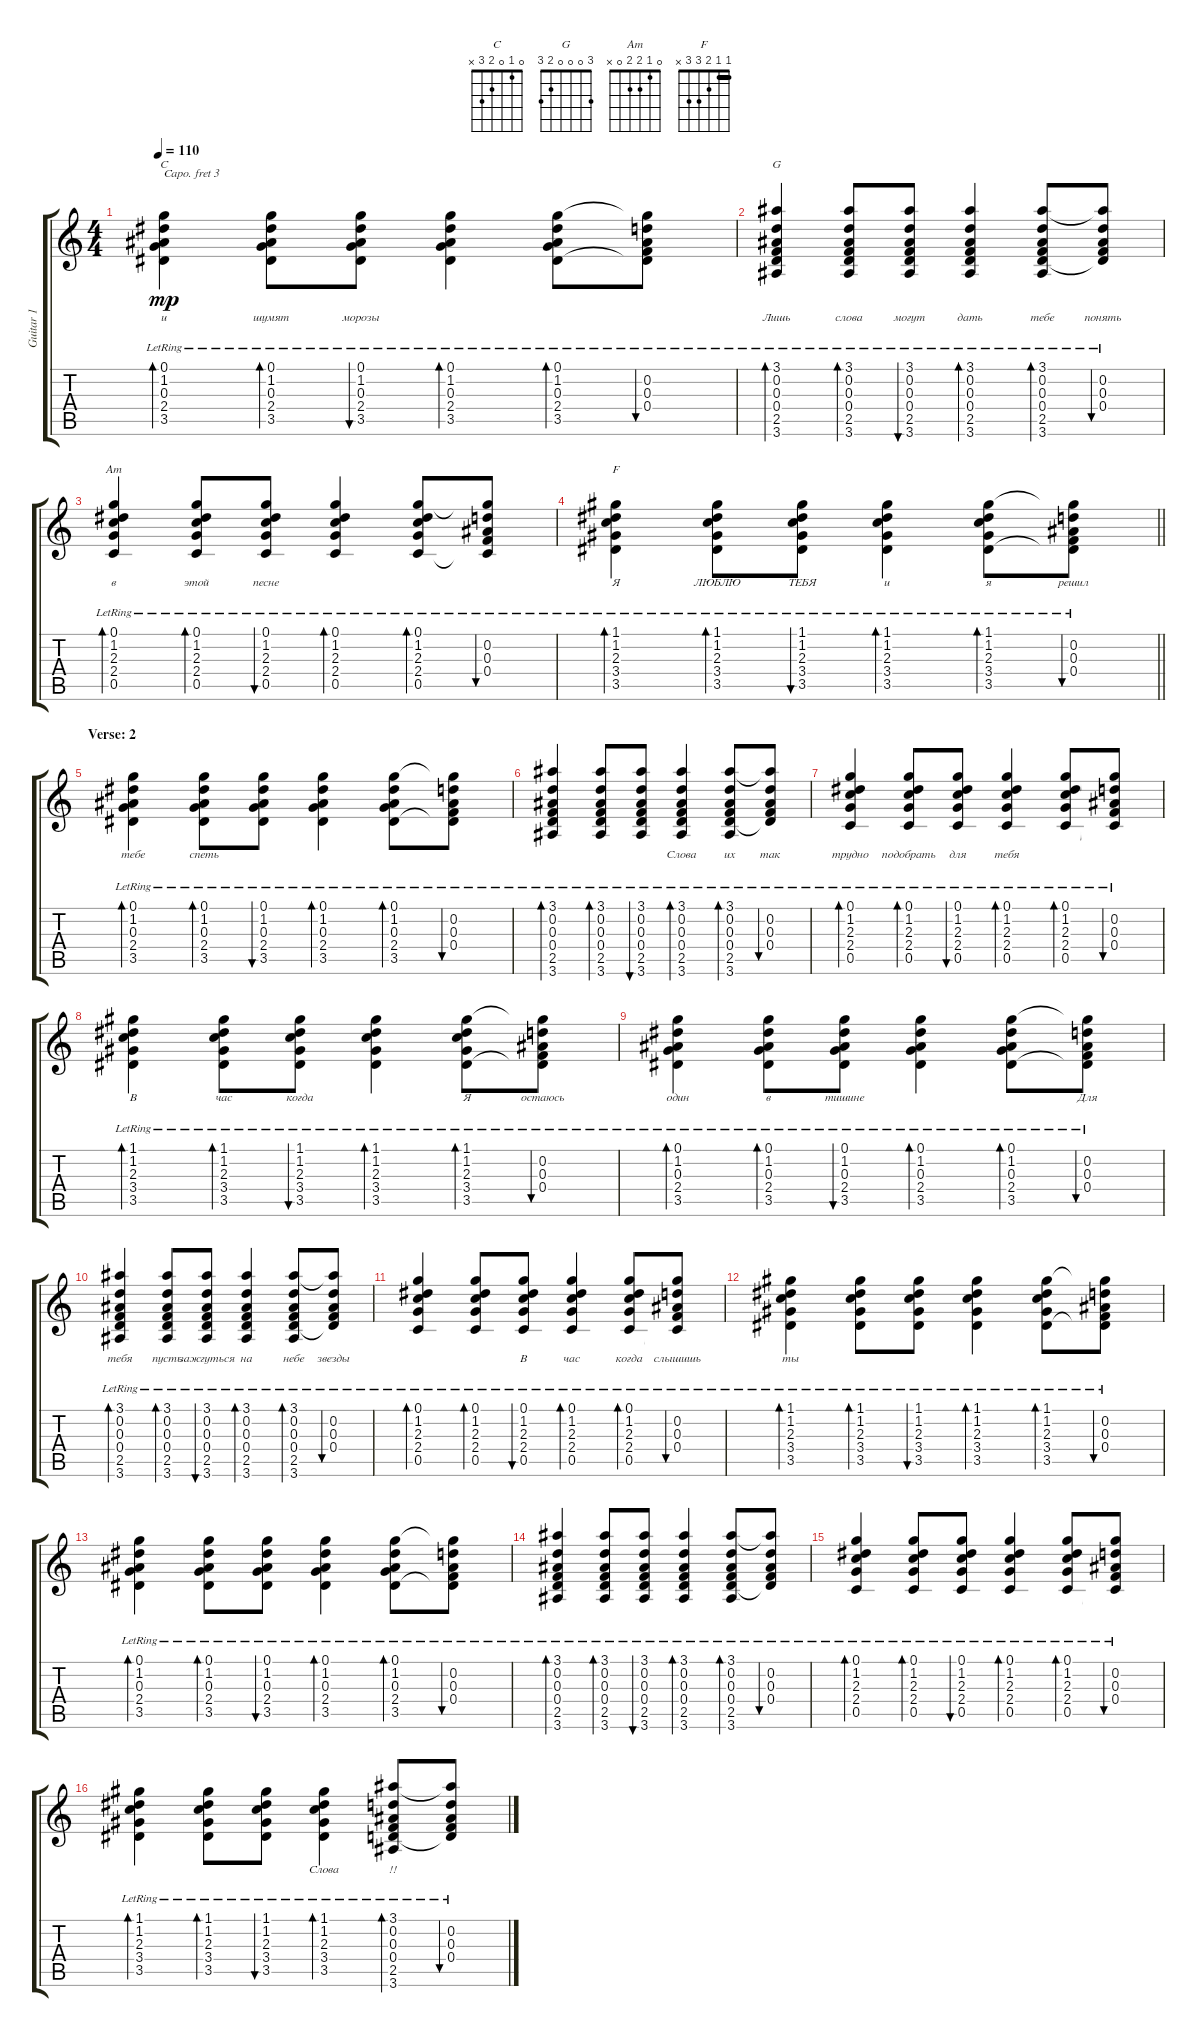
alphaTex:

\track ("Guitar 1" "Guitar 1") {instrument electricguitarjazz}
\staff {score tabs}
\capo 3
\tuning (E4 B3 G3 D3 A2 E2) {hide}
\chord ("C" 0 1 0 2 3 x)
\chord ("G" 3 0 0 0 2 3)
\chord ("Am" 0 1 2 2 0 x)
\chord ("F" 1 1 2 3 3 x) {barre 1}
\ts (4 4)
\tempo 110
\clef g2
\ks c
(0.1{lr} 1.2{lr} 0.3{lr} 2.4{lr} 3.5{lr}).4{bd 60 ch "C" lyrics (0 "и") lyrics (1 "") lyrics (2 "") lyrics (3 "") lyrics (4 "") dy mp} (0.1{lr} 1.2{lr} 0.3{lr} 2.4{lr} 3.5{lr}).8{bd 60 lyrics (0 "шумят") lyrics (1 "") lyrics (2 "") lyrics (3 "") lyrics (4 "")} (0.1{lr} 1.2{lr} 0.3{lr} 2.4{lr} 3.5{lr}).8{bu 60 lyrics (0 "морозы") lyrics (1 "") lyrics (2 "") lyrics (3 "") lyrics (4 "")} (0.1{lr} 1.2{lr} 0.3{lr} 2.4{lr} 3.5{lr}).4{bd 60 lyrics (0 "") lyrics (1 "") lyrics (2 "") lyrics (3 "") lyrics (4 "")} (0.1{lr} 1.2{lr} 0.3{lr} 2.4{lr} 3.5{lr}).8{bd 60 lyrics (0 "") lyrics (1 "") lyrics (2 "") lyrics (3 "") lyrics (4 "")} (0.1{t} 0.2{lr} 0.3{lr} 0.4{lr} 3.5{t}).8{bu 60 lyrics (0 "") lyrics (1 "") lyrics (2 "") lyrics (3 "") lyrics (4 "")} |
(3.1{lr} 0.2{lr} 0.3{lr} 0.4{lr} 2.5{lr} 3.6{lr}).4{bd 60 ch "G" lyrics (0 "Лишь") lyrics (1 "") lyrics (2 "") lyrics (3 "") lyrics (4 "")} (3.1{lr} 0.2{lr} 0.3{lr} 0.4{lr} 2.5{lr} 3.6{lr}).8{bd 60 lyrics (0 "слова") lyrics (1 "") lyrics (2 "") lyrics (3 "") lyrics (4 "")} (3.1{lr} 0.2{lr} 0.3{lr} 0.4{lr} 2.5{lr} 3.6{lr}).8{bu 60 lyrics (0 "могут") lyrics (1 "") lyrics (2 "") lyrics (3 "") lyrics (4 "")} (3.1{lr} 0.2{lr} 0.3{lr} 0.4{lr} 2.5{lr} 3.6{lr}).4{bd 60 lyrics (0 "дать") lyrics (1 "") lyrics (2 "") lyrics (3 "") lyrics (4 "")} (3.1{lr} 0.2{lr} 0.3{lr} 0.4{lr} 2.5{lr} 3.6{lr}).8{bd 60 lyrics (0 "тебе") lyrics (1 "") lyrics (2 "") lyrics (3 "") lyrics (4 "")} (3.1{t} 0.2{lr} 0.3{lr} 0.4{lr} 2.5{t}).8{bu 60 lyrics (0 "понять") lyrics (1 "") lyrics (2 "") lyrics (3 "") lyrics (4 "")} |
(0.1{lr} 1.2{lr} 2.3{lr} 2.4{lr} 0.5{lr}).4{bd 60 ch "Am" lyrics (0 "в") lyrics (1 "") lyrics (2 "") lyrics (3 "") lyrics (4 "")} (0.1{lr} 1.2{lr} 2.3{lr} 2.4{lr} 0.5{lr}).8{bd 60 lyrics (0 "этой") lyrics (1 "") lyrics (2 "") lyrics (3 "") lyrics (4 "")} (0.1{lr} 1.2{lr} 2.3{lr} 2.4{lr} 0.5{lr}).8{bu 60 lyrics (0 "песне") lyrics (1 "") lyrics (2 "") lyrics (3 "") lyrics (4 "")} (0.1{lr} 1.2{lr} 2.3{lr} 2.4{lr} 0.5{lr}).4{bd 60 lyrics (0 "") lyrics (1 "") lyrics (2 "") lyrics (3 "") lyrics (4 "")} (0.1{lr} 1.2{lr} 2.3{lr} 2.4{lr} 0.5{lr}).8{bd 60 lyrics (0 "") lyrics (1 "") lyrics (2 "") lyrics (3 "") lyrics (4 "")} (0.1{t} 0.2{lr} 0.3{lr} 0.4{lr} 0.5{t}).8{bu 60 lyrics (0 "") lyrics (1 "") lyrics (2 "") lyrics (3 "") lyrics (4 "")} |
\barLineRight lightlight
(1.1{lr} 1.2{lr} 2.3{lr} 3.4{lr} 3.5{lr}).4{bd 60 ch "F" lyrics (0 "Я") lyrics (1 "") lyrics (2 "") lyrics (3 "") lyrics (4 "")} (1.1{lr} 1.2{lr} 2.3{lr} 3.4{lr} 3.5{lr}).8{bd 60 lyrics (0 "ЛЮБЛЮ") lyrics (1 "") lyrics (2 "") lyrics (3 "") lyrics (4 "")} (1.1{lr} 1.2{lr} 2.3{lr} 3.4{lr} 3.5{lr}).8{bu 60 lyrics (0 "ТЕБЯ") lyrics (1 "") lyrics (2 "") lyrics (3 "") lyrics (4 "")} (1.1{lr} 1.2{lr} 2.3{lr} 3.4{lr} 3.5{lr}).4{bd 60 lyrics (0 "и") lyrics (1 "") lyrics (2 "") lyrics (3 "") lyrics (4 "")} (1.1{lr} 1.2{lr} 2.3{lr} 3.4{lr} 3.5{lr}).8{bd 60 lyrics (0 "я") lyrics (1 "") lyrics (2 "") lyrics (3 "") lyrics (4 "")} (1.1{t} 0.2{lr} 0.3{lr} 0.4{lr} 3.5{t}).8{bu 60 lyrics (0 "решил") lyrics (1 "") lyrics (2 "") lyrics (3 "") lyrics (4 "")} |
\section ("" "Verse: 2")
(0.1{lr} 1.2{lr} 0.3{lr} 2.4{lr} 3.5{lr}).4{bd 60 lyrics (0 "тебе") lyrics (1 "") lyrics (2 "") lyrics (3 "") lyrics (4 "")} (0.1{lr} 1.2{lr} 0.3{lr} 2.4{lr} 3.5{lr}).8{bd 60 lyrics (0 "спеть") lyrics (1 "") lyrics (2 "") lyrics (3 "") lyrics (4 "")} (0.1{lr} 1.2{lr} 0.3{lr} 2.4{lr} 3.5{lr}).8{bu 60 lyrics (0 "") lyrics (1 "") lyrics (2 "") lyrics (3 "") lyrics (4 "")} (0.1{lr} 1.2{lr} 0.3{lr} 2.4{lr} 3.5{lr}).4{bd 60 lyrics (0 "") lyrics (1 "") lyrics (2 "") lyrics (3 "") lyrics (4 "")} (0.1{lr} 1.2{lr} 0.3{lr} 2.4{lr} 3.5{lr}).8{bd 60 lyrics (0 "") lyrics (1 "") lyrics (2 "") lyrics (3 "") lyrics (4 "")} (0.1{t} 0.2{lr} 0.3{lr} 0.4{lr} 3.5{t}).8{bu 60 lyrics (0 "") lyrics (1 "") lyrics (2 "") lyrics (3 "") lyrics (4 "")} |
(3.1{lr} 0.2{lr} 0.3{lr} 0.4{lr} 2.5{lr} 3.6{lr}).4{bd 60 lyrics (0 "") lyrics (1 "") lyrics (2 "") lyrics (3 "") lyrics (4 "")} (3.1{lr} 0.2{lr} 0.3{lr} 0.4{lr} 2.5{lr} 3.6{lr}).8{bd 60 lyrics (0 "") lyrics (1 "") lyrics (2 "") lyrics (3 "") lyrics (4 "")} (3.1{lr} 0.2{lr} 0.3{lr} 0.4{lr} 2.5{lr} 3.6{lr}).8{bu 60 lyrics (0 "") lyrics (1 "") lyrics (2 "") lyrics (3 "") lyrics (4 "")} (3.1{lr} 0.2{lr} 0.3{lr} 0.4{lr} 2.5{lr} 3.6{lr}).4{bd 60 lyrics (0 "Слова") lyrics (1 "") lyrics (2 "") lyrics (3 "") lyrics (4 "")} (3.1{lr} 0.2{lr} 0.3{lr} 0.4{lr} 2.5{lr} 3.6{lr}).8{bd 60 lyrics (0 "их") lyrics (1 "") lyrics (2 "") lyrics (3 "") lyrics (4 "")} (3.1{t} 0.2{lr} 0.3{lr} 0.4{lr} 2.5{t}).8{bu 60 lyrics (0 "так") lyrics (1 "") lyrics (2 "") lyrics (3 "") lyrics (4 "")} |
(0.1{lr} 1.2{lr} 2.3{lr} 2.4{lr} 0.5{lr}).4{bd 60 lyrics (0 "трудно") lyrics (1 "") lyrics (2 "") lyrics (3 "") lyrics (4 "")} (0.1{lr} 1.2{lr} 2.3{lr} 2.4{lr} 0.5{lr}).8{bd 60 lyrics (0 "подобрать") lyrics (1 "") lyrics (2 "") lyrics (3 "") lyrics (4 "")} (0.1{lr} 1.2{lr} 2.3{lr} 2.4{lr} 0.5{lr}).8{bu 60 lyrics (0 "для") lyrics (1 "") lyrics (2 "") lyrics (3 "") lyrics (4 "")} (0.1{lr} 1.2{lr} 2.3{lr} 2.4{lr} 0.5{lr}).4{bd 60 lyrics (0 "тебя") lyrics (1 "") lyrics (2 "") lyrics (3 "") lyrics (4 "")} (0.1{lr} 1.2{lr} 2.3{lr} 2.4{lr} 0.5{lr}).8{bd 60 lyrics (0 "") lyrics (1 "") lyrics (2 "") lyrics (3 "") lyrics (4 "")} (0.1{t} 0.2{lr} 0.3{lr} 0.4{lr} 0.5{t}).8{bu 60 lyrics (0 "") lyrics (1 "") lyrics (2 "") lyrics (3 "") lyrics (4 "")} |
(1.1{lr} 1.2{lr} 2.3{lr} 3.4{lr} 3.5{lr}).4{bd 60 lyrics (0 "В") lyrics (1 "") lyrics (2 "") lyrics (3 "") lyrics (4 "")} (1.1{lr} 1.2{lr} 2.3{lr} 3.4{lr} 3.5{lr}).8{bd 60 lyrics (0 "час") lyrics (1 "") lyrics (2 "") lyrics (3 "") lyrics (4 "")} (1.1{lr} 1.2{lr} 2.3{lr} 3.4{lr} 3.5{lr}).8{bu 60 lyrics (0 "когда") lyrics (1 "") lyrics (2 "") lyrics (3 "") lyrics (4 "")} (1.1{lr} 1.2{lr} 2.3{lr} 3.4{lr} 3.5{lr}).4{bd 60 lyrics (0 "") lyrics (1 "") lyrics (2 "") lyrics (3 "") lyrics (4 "")} (1.1{lr} 1.2{lr} 2.3{lr} 3.4{lr} 3.5{lr}).8{bd 60 lyrics (0 "Я") lyrics (1 "") lyrics (2 "") lyrics (3 "") lyrics (4 "")} (1.1{t} 0.2{lr} 0.3{lr} 0.4{lr} 3.5{t}).8{bu 60 lyrics (0 "остаюсь") lyrics (1 "") lyrics (2 "") lyrics (3 "") lyrics (4 "")} |
(0.1{lr} 1.2{lr} 0.3{lr} 2.4{lr} 3.5{lr}).4{bd 60 lyrics (0 "один") lyrics (1 "") lyrics (2 "") lyrics (3 "") lyrics (4 "")} (0.1{lr} 1.2{lr} 0.3{lr} 2.4{lr} 3.5{lr}).8{bd 60 lyrics (0 "в") lyrics (1 "") lyrics (2 "") lyrics (3 "") lyrics (4 "")} (0.1{lr} 1.2{lr} 0.3{lr} 2.4{lr} 3.5{lr}).8{bu 60 lyrics (0 "тишине") lyrics (1 "") lyrics (2 "") lyrics (3 "") lyrics (4 "")} (0.1{lr} 1.2{lr} 0.3{lr} 2.4{lr} 3.5{lr}).4{bd 60 lyrics (0 "") lyrics (1 "") lyrics (2 "") lyrics (3 "") lyrics (4 "")} (0.1{lr} 1.2{lr} 0.3{lr} 2.4{lr} 3.5{lr}).8{bd 60 lyrics (0 "") lyrics (1 "") lyrics (2 "") lyrics (3 "") lyrics (4 "")} (0.1{t} 0.2{lr} 0.3{lr} 0.4{lr} 3.5{t}).8{bu 60 lyrics (0 "Для") lyrics (1 "") lyrics (2 "") lyrics (3 "") lyrics (4 "")} |
(3.1{lr} 0.2{lr} 0.3{lr} 0.4{lr} 2.5{lr} 3.6{lr}).4{bd 60 lyrics (0 "тебя") lyrics (1 "") lyrics (2 "") lyrics (3 "") lyrics (4 "")} (3.1{lr} 0.2{lr} 0.3{lr} 0.4{lr} 2.5{lr} 3.6{lr}).8{bd 60 lyrics (0 "пусть") lyrics (1 "") lyrics (2 "") lyrics (3 "") lyrics (4 "")} (3.1{lr} 0.2{lr} 0.3{lr} 0.4{lr} 2.5{lr} 3.6{lr}).8{bu 60 lyrics (0 "зажгуться") lyrics (1 "") lyrics (2 "") lyrics (3 "") lyrics (4 "")} (3.1{lr} 0.2{lr} 0.3{lr} 0.4{lr} 2.5{lr} 3.6{lr}).4{bd 60 lyrics (0 "на") lyrics (1 "") lyrics (2 "") lyrics (3 "") lyrics (4 "")} (3.1{lr} 0.2{lr} 0.3{lr} 0.4{lr} 2.5{lr} 3.6{lr}).8{bd 60 lyrics (0 "небе") lyrics (1 "") lyrics (2 "") lyrics (3 "") lyrics (4 "")} (3.1{t} 0.2{lr} 0.3{lr} 0.4{lr} 2.5{t}).8{bu 60 lyrics (0 "звезды") lyrics (1 "") lyrics (2 "") lyrics (3 "") lyrics (4 "")} |
(0.1{lr} 1.2{lr} 2.3{lr} 2.4{lr} 0.5{lr}).4{bd 60 lyrics (0 "") lyrics (1 "") lyrics (2 "") lyrics (3 "") lyrics (4 "")} (0.1{lr} 1.2{lr} 2.3{lr} 2.4{lr} 0.5{lr}).8{bd 60 lyrics (0 "") lyrics (1 "") lyrics (2 "") lyrics (3 "") lyrics (4 "")} (0.1{lr} 1.2{lr} 2.3{lr} 2.4{lr} 0.5{lr}).8{bu 60 lyrics (0 "В") lyrics (1 "") lyrics (2 "") lyrics (3 "") lyrics (4 "")} (0.1{lr} 1.2{lr} 2.3{lr} 2.4{lr} 0.5{lr}).4{bd 60 lyrics (0 "час") lyrics (1 "") lyrics (2 "") lyrics (3 "") lyrics (4 "")} (0.1{lr} 1.2{lr} 2.3{lr} 2.4{lr} 0.5{lr}).8{bd 60 lyrics (0 "когда") lyrics (1 "") lyrics (2 "") lyrics (3 "") lyrics (4 "")} (0.1{t} 0.2{lr} 0.3{lr} 0.4{lr} 0.5{t}).8{bu 60 lyrics (0 "слышишь") lyrics (1 "") lyrics (2 "") lyrics (3 "") lyrics (4 "")} |
(1.1{lr} 1.2{lr} 2.3{lr} 3.4{lr} 3.5{lr}).4{bd 60 lyrics (0 "ты") lyrics (1 "") lyrics (2 "") lyrics (3 "") lyrics (4 "")} (1.1{lr} 1.2{lr} 2.3{lr} 3.4{lr} 3.5{lr}).8{bd 60 lyrics (0 "") lyrics (1 "") lyrics (2 "") lyrics (3 "") lyrics (4 "")} (1.1{lr} 1.2{lr} 2.3{lr} 3.4{lr} 3.5{lr}).8{bu 60 lyrics (0 "") lyrics (1 "") lyrics (2 "") lyrics (3 "") lyrics (4 "")} (1.1{lr} 1.2{lr} 2.3{lr} 3.4{lr} 3.5{lr}).4{bd 60 lyrics (0 "") lyrics (1 "") lyrics (2 "") lyrics (3 "") lyrics (4 "")} (1.1{lr} 1.2{lr} 2.3{lr} 3.4{lr} 3.5{lr}).8{bd 60 lyrics (0 "") lyrics (1 "") lyrics (2 "") lyrics (3 "") lyrics (4 "")} (1.1{t} 0.2{lr} 0.3{lr} 0.4{lr} 3.5{t}).8{bu 60 lyrics (0 "") lyrics (1 "") lyrics (2 "") lyrics (3 "") lyrics (4 "")} |
(0.1{lr} 1.2{lr} 0.3{lr} 2.4{lr} 3.5{lr}).4{bd 60 lyrics (0 "") lyrics (1 "") lyrics (2 "") lyrics (3 "") lyrics (4 "")} (0.1{lr} 1.2{lr} 0.3{lr} 2.4{lr} 3.5{lr}).8{bd 60 lyrics (0 "") lyrics (1 "") lyrics (2 "") lyrics (3 "") lyrics (4 "")} (0.1{lr} 1.2{lr} 0.3{lr} 2.4{lr} 3.5{lr}).8{bu 60 lyrics (0 "") lyrics (1 "") lyrics (2 "") lyrics (3 "") lyrics (4 "")} (0.1{lr} 1.2{lr} 0.3{lr} 2.4{lr} 3.5{lr}).4{bd 60 lyrics (0 "") lyrics (1 "") lyrics (2 "") lyrics (3 "") lyrics (4 "")} (0.1{lr} 1.2{lr} 0.3{lr} 2.4{lr} 3.5{lr}).8{bd 60 lyrics (0 "") lyrics (1 "") lyrics (2 "") lyrics (3 "") lyrics (4 "")} (0.1{t} 0.2{lr} 0.3{lr} 0.4{lr} 3.5{t}).8{bu 60 lyrics (0 "") lyrics (1 "") lyrics (2 "") lyrics (3 "") lyrics (4 "")} |
(3.1{lr} 0.2{lr} 0.3{lr} 0.4{lr} 2.5{lr} 3.6{lr}).4{bd 60 lyrics (0 "") lyrics (1 "") lyrics (2 "") lyrics (3 "") lyrics (4 "")} (3.1{lr} 0.2{lr} 0.3{lr} 0.4{lr} 2.5{lr} 3.6{lr}).8{bd 60 lyrics (0 "") lyrics (1 "") lyrics (2 "") lyrics (3 "") lyrics (4 "")} (3.1{lr} 0.2{lr} 0.3{lr} 0.4{lr} 2.5{lr} 3.6{lr}).8{bu 60 lyrics (0 "") lyrics (1 "") lyrics (2 "") lyrics (3 "") lyrics (4 "")} (3.1{lr} 0.2{lr} 0.3{lr} 0.4{lr} 2.5{lr} 3.6{lr}).4{bd 60 lyrics (0 "") lyrics (1 "") lyrics (2 "") lyrics (3 "") lyrics (4 "")} (3.1{lr} 0.2{lr} 0.3{lr} 0.4{lr} 2.5{lr} 3.6{lr}).8{bd 60 lyrics (0 "") lyrics (1 "") lyrics (2 "") lyrics (3 "") lyrics (4 "")} (3.1{t} 0.2{lr} 0.3{lr} 0.4{lr} 2.5{t}).8{bu 60 lyrics (0 "") lyrics (1 "") lyrics (2 "") lyrics (3 "") lyrics (4 "")} |
(0.1{lr} 1.2{lr} 2.3{lr} 2.4{lr} 0.5{lr}).4{bd 60 lyrics (0 "") lyrics (1 "") lyrics (2 "") lyrics (3 "") lyrics (4 "")} (0.1{lr} 1.2{lr} 2.3{lr} 2.4{lr} 0.5{lr}).8{bd 60 lyrics (0 "") lyrics (1 "") lyrics (2 "") lyrics (3 "") lyrics (4 "")} (0.1{lr} 1.2{lr} 2.3{lr} 2.4{lr} 0.5{lr}).8{bu 60 lyrics (0 "") lyrics (1 "") lyrics (2 "") lyrics (3 "") lyrics (4 "")} (0.1{lr} 1.2{lr} 2.3{lr} 2.4{lr} 0.5{lr}).4{bd 60 lyrics (0 "") lyrics (1 "") lyrics (2 "") lyrics (3 "") lyrics (4 "")} (0.1{lr} 1.2{lr} 2.3{lr} 2.4{lr} 0.5{lr}).8{bd 60 lyrics (0 "") lyrics (1 "") lyrics (2 "") lyrics (3 "") lyrics (4 "")} (0.1{t} 0.2{lr} 0.3{lr} 0.4{lr} 0.5{t}).8{bu 60 lyrics (0 "") lyrics (1 "") lyrics (2 "") lyrics (3 "") lyrics (4 "")} |
(1.1{lr} 1.2{lr} 2.3{lr} 3.4{lr} 3.5{lr}).4{bd 60 lyrics (0 "") lyrics (1 "") lyrics (2 "") lyrics (3 "") lyrics (4 "")} (1.1{lr} 1.2{lr} 2.3{lr} 3.4{lr} 3.5{lr}).8{bd 60 lyrics (0 "") lyrics (1 "") lyrics (2 "") lyrics (3 "") lyrics (4 "")} (1.1{lr} 1.2{lr} 2.3{lr} 3.4{lr} 3.5{lr}).8{bu 60 lyrics (0 "") lyrics (1 "") lyrics (2 "") lyrics (3 "") lyrics (4 "")} (1.1{lr} 1.2{lr} 2.3{lr} 3.4{lr} 3.5{lr}).4{bd 60 lyrics (0 "Слова") lyrics (1 "") lyrics (2 "") lyrics (3 "") lyrics (4 "")} (3.1{lr} 0.2{lr} 0.3{lr} 0.4{lr} 2.5{lr} 3.6{lr}).8{bd 60 lyrics (0 "!!") lyrics (1 "") lyrics (2 "") lyrics (3 "") lyrics (4 "")} (3.1{t} 0.2{lr} 0.3{lr} 0.4{lr} 2.5{t}).8{bu 60 lyrics (0 "") lyrics (1 "") lyrics (2 "") lyrics (3 "") lyrics (4 "")}
